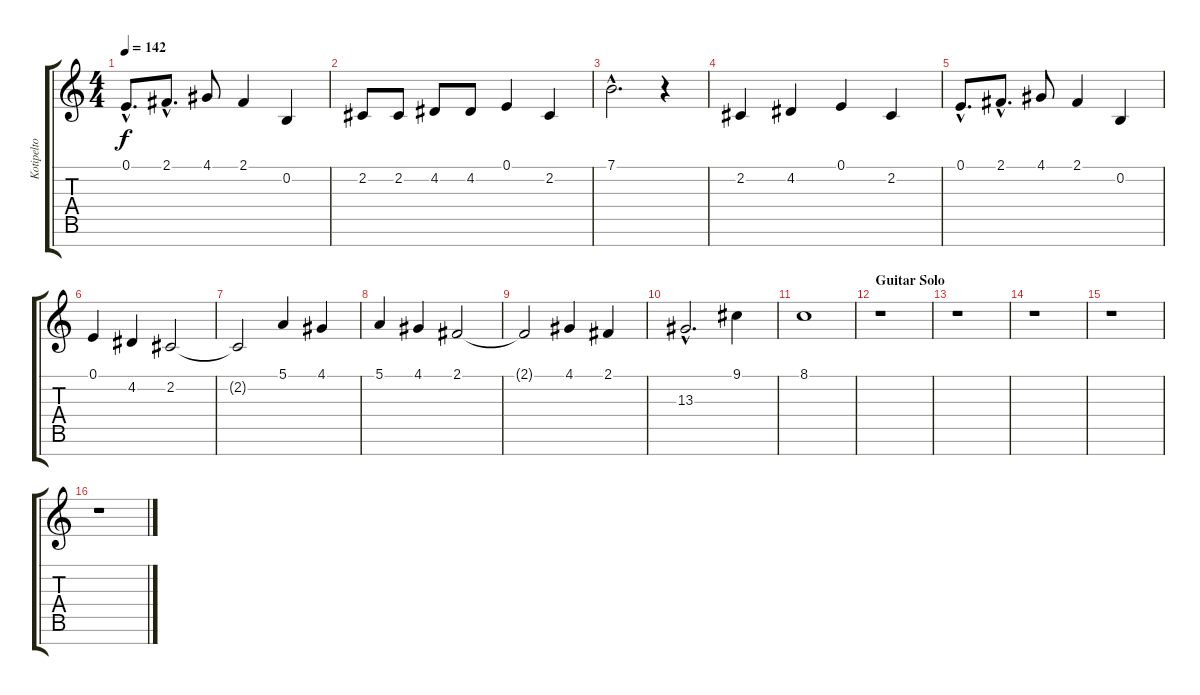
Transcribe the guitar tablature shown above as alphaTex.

\track ("Kotipelto" "Kotipelto") {instrument altosax}
\staff {score tabs}
\tuning (E4 B3 G3 D3 A2 E2 B1) {hide}
\ts (4 4)
\tempo 142
\clef g2
\ks c
0.1{hac}.8{d dy f} 2.1{hac}.8{d} 4.1.8 2.1.4 0.2.4 |
2.2.8 2.2.8 4.2.8 4.2.8 0.1.4 2.2.4 |
7.1{hac}.2{d} r.4 |
2.2.4 4.2.4 0.1.4 2.2.4 |
0.1{hac}.8{d} 2.1{hac}.8{d} 4.1.8 2.1.4 0.2.4 |
0.1.4 4.2.4 2.2.2 |
2.2{t}.2 5.1.4 4.1.4 |
5.1.4 4.1.4 2.1.2 |
2.1{t}.2 4.1.4 2.1.4 |
13.3{hac}.2{d} 9.1.4 |
8.1.1 |
\section ("" "Guitar Solo")
r.1 |
r.1 |
r.1 |
r.1 |
r.1
